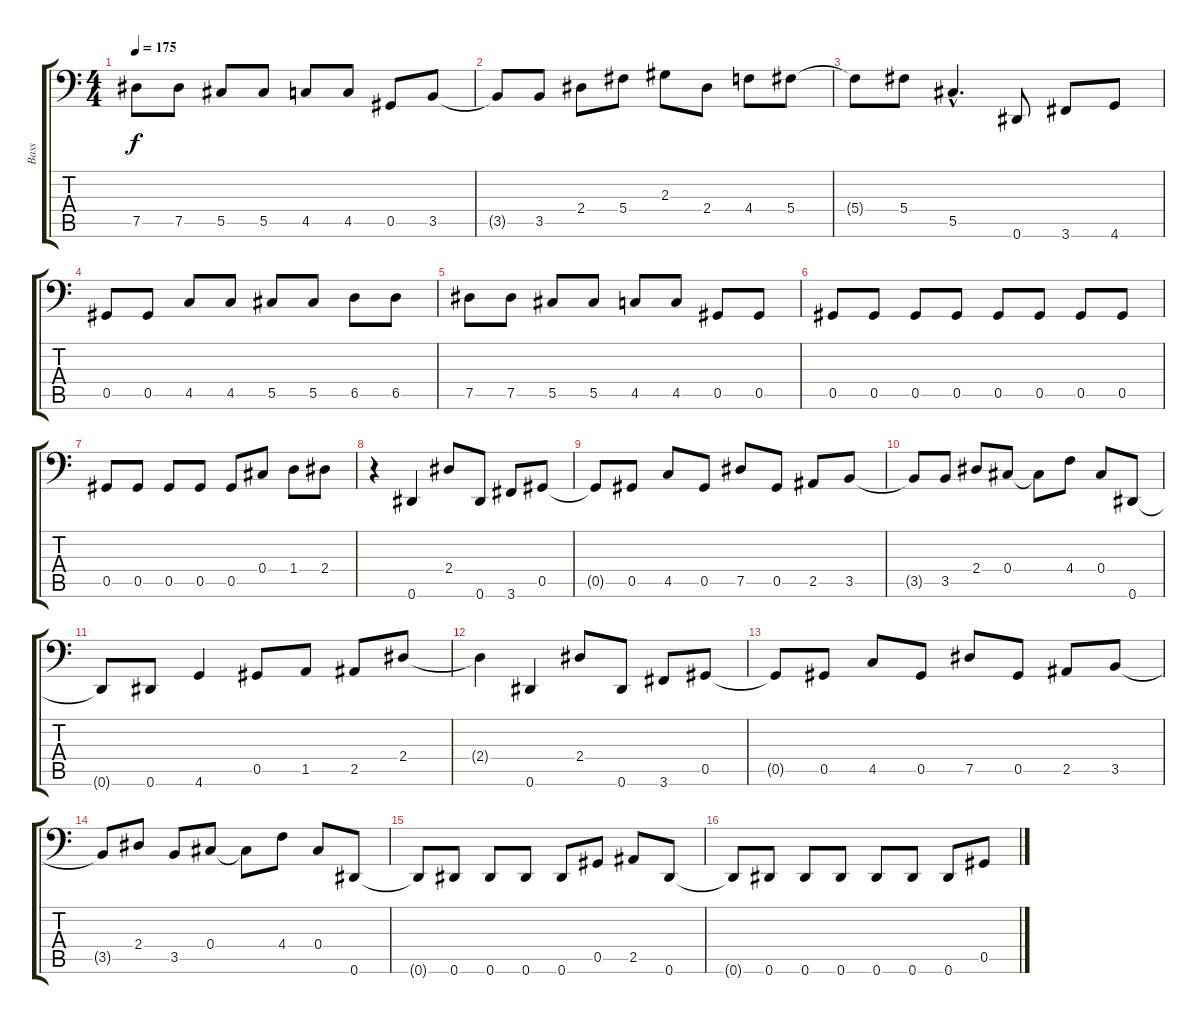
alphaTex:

\track ("Bass" "Bass") {instrument electricbasspick}
\staff {score tabs}
\tuning (Eb3 Bb2 Gb2 Db2 Ab1 Eb1) {hide}
\ts (4 4)
\tempo 175
\clef f4
\ks c
7.5.8{dy f} 7.5.8 5.5.8 5.5.8 4.5.8 4.5.8 0.5.8 3.5.8 |
3.5{t}.8 3.5.8 2.4.8 5.4.8 2.3.8 2.4.8 4.4.8 5.4.8 |
5.4{t}.8 5.4.8 5.5{hac}.4{d} 0.6.8 3.6.8 4.6.8 |
0.5.8 0.5.8 4.5.8 4.5.8 5.5.8 5.5.8 6.5.8 6.5.8 |
7.5.8 7.5.8 5.5.8 5.5.8 4.5.8 4.5.8 0.5.8 0.5.8 |
0.5.8 0.5.8 0.5.8 0.5.8 0.5.8 0.5.8 0.5.8 0.5.8 |
0.5.8 0.5.8 0.5.8 0.5.8 0.5.8 0.4.8 1.4.8 2.4.8 |
r.4 0.6.4 2.4.8 0.6.8 3.6.8 0.5.8 |
0.5{t}.8 0.5.8 4.5.8 0.5.8 7.5.8 0.5.8 2.5.8 3.5.8 |
3.5{t}.8 3.5.8 2.4.8 0.4.8 0.4{t}.8 4.4.8 0.4.8 0.6.8 |
0.6{t}.8 0.6.8 4.6.4 0.5.8 1.5.8 2.5.8 2.4.8 |
2.4{t}.4 0.6.4 2.4.8 0.6.8 3.6.8 0.5.8 |
0.5{t}.8 0.5.8 4.5.8 0.5.8 7.5.8 0.5.8 2.5.8 3.5.8 |
3.5{t}.8 2.4.8 3.5.8 0.4.8 0.4{t}.8 4.4.8 0.4.8 0.6.8 |
0.6{t}.8 0.6.8 0.6.8 0.6.8 0.6.8 0.5.8 2.5.8 0.6.8 |
0.6{t}.8 0.6.8 0.6.8 0.6.8 0.6.8 0.6.8 0.6.8 0.5.8
